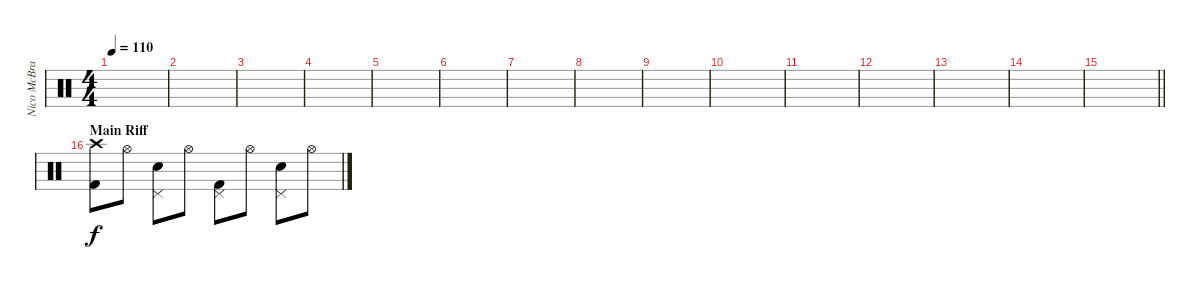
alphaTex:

\track ("Nico McBrain" "Nico McBra") {instrument percussion}
\staff {score}
\articulation defaults
\ts (4 4)
\tempo 110
\clef neutral
\ks c
|
|
|
|
|
|
|
|
|
|
|
|
|
|
\barLineRight lightlight
|
\section ("" "Main Riff")
("Crash high (hit)" "Kick (hit) 2").8 "Hi-Hat (open)".8 ("Pedal Hi-Hat (hit)" "Electric Snare (hit)").8 "Hi-Hat (open)".8 ("Pedal Hi-Hat (hit)" "Kick (hit) 2").8 "Hi-Hat (open)".8 ("Pedal Hi-Hat (hit)" "Electric Snare (hit)").8 "Hi-Hat (open)".8
